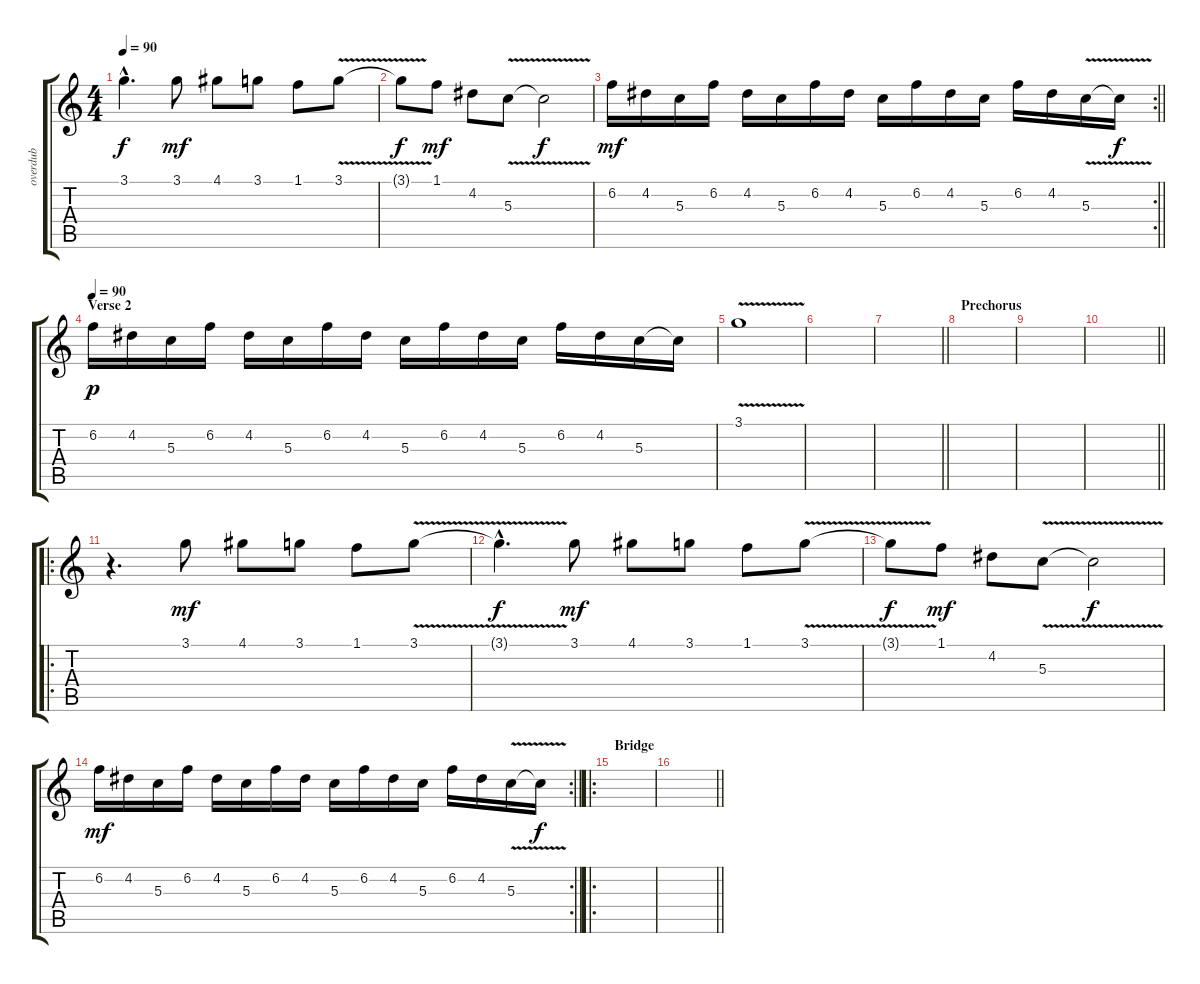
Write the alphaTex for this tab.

\track ("overdub" "overdub") {instrument electricguitarjazz}
\staff {score tabs}
\tuning (E4 B3 G3 D3 A2 E2) {hide}
\ts (4 4)
\tempo 90
\clef g2
\ks c
3.1{hac t}.4{d dy f} 3.1.8{dy mf} 4.1.8 3.1.8 1.1.8 3.1{v}.8 |
3.1{t}.8{dy f} 1.1.8{dy mf} 4.2.8 5.3{v}.8 5.3{t}.2{dy f} |
\rc 2
\barLineRight lightlight
6.2.16{dy mf} 4.2.16 5.3.16 6.2.16 4.2.16 5.3.16 6.2.16 4.2.16 5.3.16 6.2.16 4.2.16 5.3.16 6.2.16 4.2.16 5.3{v}.16 5.3{t}.16{dy f} |
\section ("" "Verse 2")
\tempo 90
6.2.16{dy p} 4.2.16 5.3.16 6.2.16 4.2.16 5.3.16 6.2.16 4.2.16 5.3.16 6.2.16 4.2.16 5.3.16 6.2.16 4.2.16 5.3.16 5.3{t}.16 |
3.1{v}.1 |
|
\barLineRight lightlight
|
\section ("" "Prechorus")
|
|
\barLineRight lightlight
|
\ro
r.4{d} 3.1.8{dy mf} 4.1.8 3.1.8 1.1.8 3.1{v}.8 |
3.1{hac t}.4{d dy f} 3.1.8{dy mf} 4.1.8 3.1.8 1.1.8 3.1{v}.8 |
3.1{t}.8{dy f} 1.1.8{dy mf} 4.2.8 5.3{v}.8 5.3{t}.2{dy f} |
\rc 2
\barLineRight lightlight
6.2.16{dy mf} 4.2.16 5.3.16 6.2.16 4.2.16 5.3.16 6.2.16 4.2.16 5.3.16 6.2.16 4.2.16 5.3.16 6.2.16 4.2.16 5.3{v}.16 5.3{t}.16{dy f} |
\ro
\section ("" "Bridge")
|
\barLineRight lightlight
